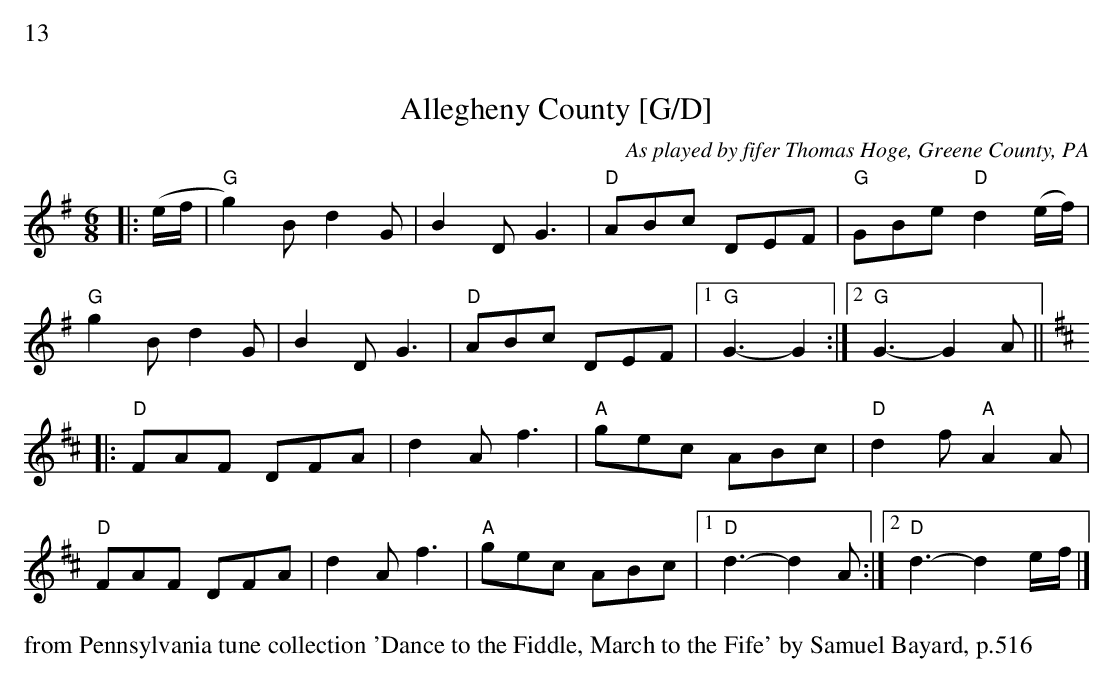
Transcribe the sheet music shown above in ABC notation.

X:1
%%text 13
T:Allegheny County [G/D]
O:As played by fifer Thomas Hoge, Greene County, PA
L:1/8
M:6/8
K:G
|:(e/2f/2|"G"g2)Bd2G | B2DG3 |"D" ABc DEF |"G" GBe "D"d2 (e/2f/2) |
"G"g2Bd2G | B2DG3 |"D" ABc DEF |1"G"G3-G2 :|2"G" G3-G2 A ||
K:D
|:"D"FAF DFA | d2A f3 |"A" gec ABc |"D" d2f "A"A2 A |
"D"FAF DFA | d2A f3 |"A" gec ABc |1"D" d3-d2A :|2"D" d3-d2 e/2-f/2 |]
